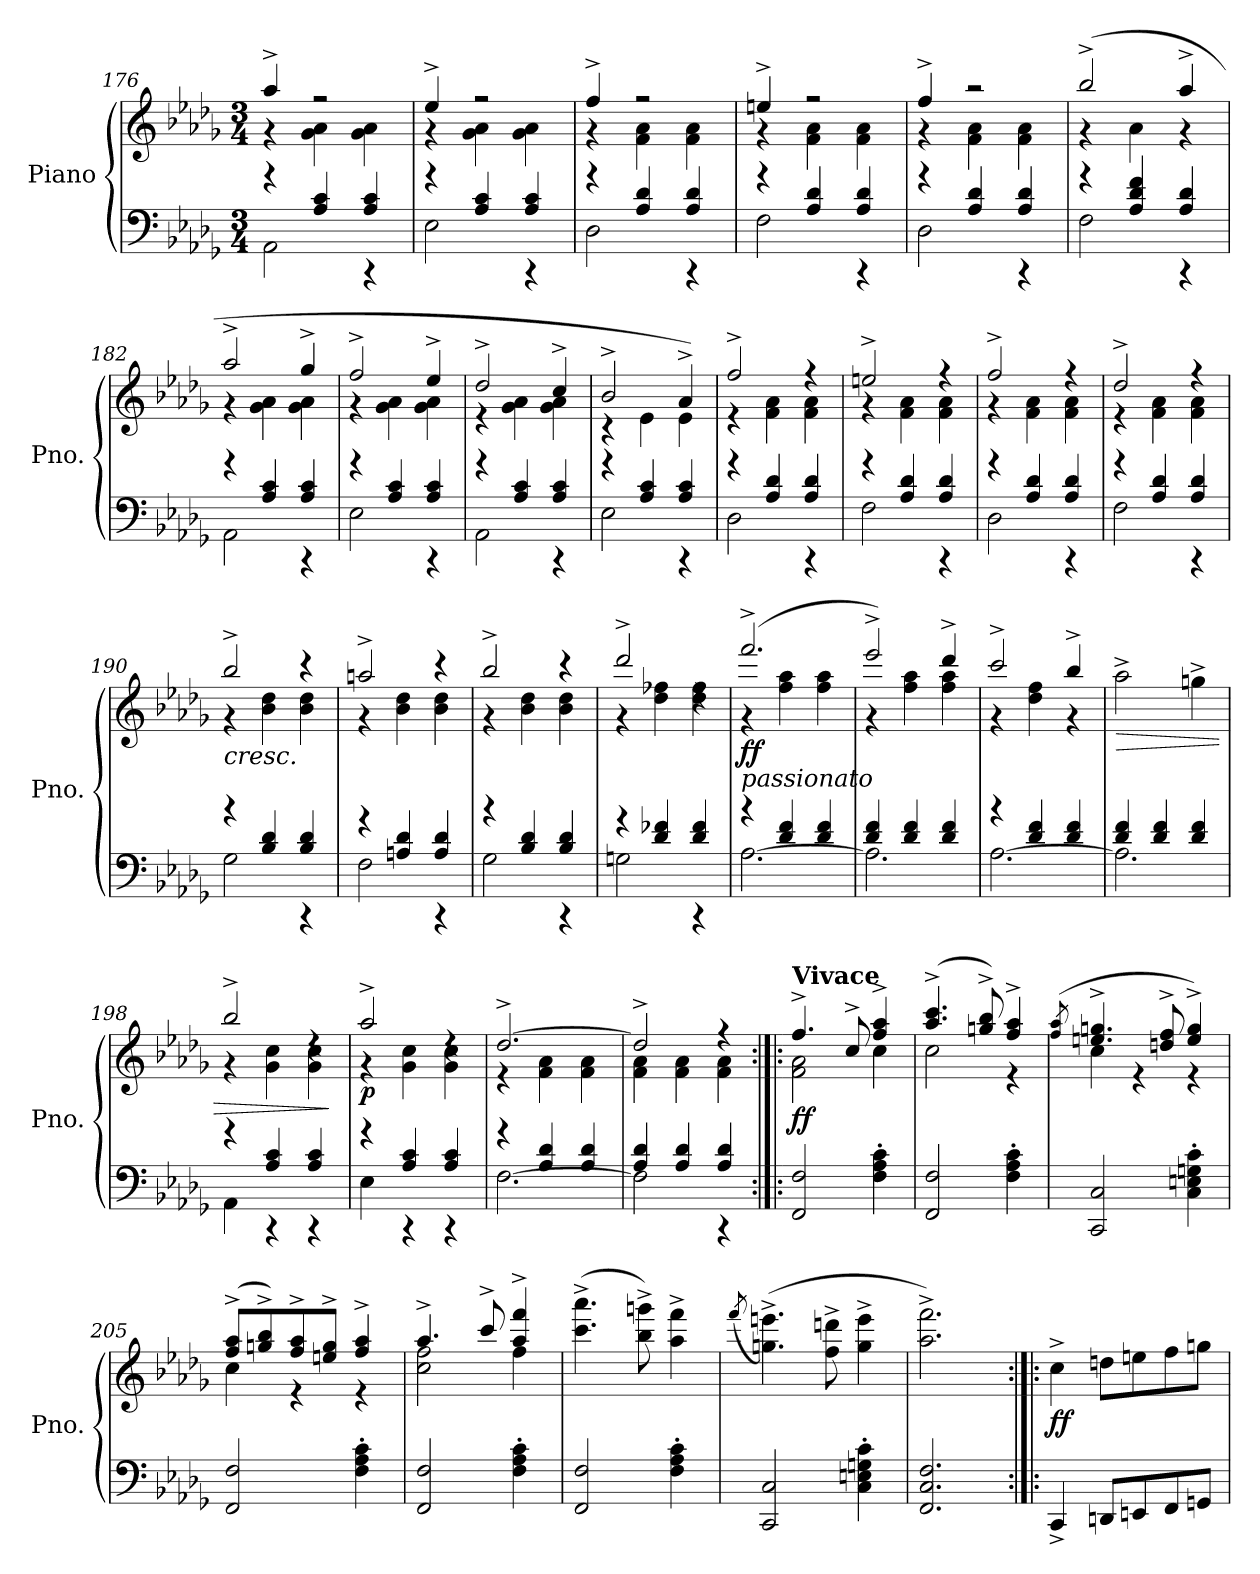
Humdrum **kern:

**kern	**kern	**dynam
*part1	*part1	*part1
*staff2	*staff1	*staff1/2
*I"Piano	*	*
*I'Pno.	*	*
*clefF4	*clefG2	*
*k[b-e-a-d-g-]	*k[b-e-a-d-g-]	*
*M3/4	*M3/4	*
=176	=176	=176
*^	*^	*
2AA-\	4rg	4aa-^/	4r	.
.	4A-/ 4c/	2r	4g-\ 4a-\	.
4rCC	4A-/ 4c/	.	4g-\ 4a-\	.
=177	=177	=177	=177	=177
2E-\	4rg	4ee-^/	4r	.
.	4A-/ 4c/	2r	4g-\ 4a-\	.
4rCC	4A-/ 4c/	.	4g-\ 4a-\	.
=178	=178	=178	=178	=178
2D-\	4rg	4ff^/	4r	.
.	4A-/ 4d-/	2r	4f\ 4a-\	.
4rCC	4A-/ 4d-/	.	4f\ 4a-\	.
=179	=179	=179	=179	=179
2F\	4rg	4een^/	4r	.
.	4A-/ 4d-/	2r	4f\ 4a-\	.
4rCC	4A-/ 4d-/	.	4f\ 4a-\	.
=180	=180	=180	=180	=180
2D-\	4rg	4ff^/	4r	.
.	4A-/ 4d-/	2r	4f\ 4a-\	.
4rCC	4A-/ 4d-/	.	4f\ 4a-\	.
=181	=181	=181	=181	=181
2F\	4rg	(>2bb-^/	4r	.
.	4A-/ 4d-/ 4f/	.	4a-\	.
4rCC	4A-/ 4d-/	4aa-^/	4r	.
=182	=182	=182	=182	=182
2AA-\	4rg	2aa-^/	4r	.
.	4A-/ 4c/	.	4g-\ 4a-\	.
4rCC	4A-/ 4c/	4gg-^/	4g-\ 4a-\	.
!!LO:LB:g=z	!!
=183	=183	=183	=183	=183
2E-\	4rg	2ff^/	4r	.
.	4A-/ 4c/	.	4g-\ 4a-\	.
4rCC	4A-/ 4c/	4ee-^/	4g-\ 4a-\	.
=184	=184	=184	=184	=184
2AA-\	4rg	2dd-^/	4r	.
.	4A-/ 4c/	.	4g-\ 4a-\	.
4rCC	4A-/ 4c/	4cc^/	4g-\ 4a-\	.
=185	=185	=185	=185	=185
2E-\	4rg	2b-^/	4r	.
.	4A-/ 4c/	.	4e-\	.
4rCC	4A-/ 4c/	4a-^/)	4e-\	.
=186	=186	=186	=186	=186
2D-\	4rg	2ff^/	4r	.
.	4A-/ 4d-/	.	4f\ 4a-\	.
4rCC	4A-/ 4d-/	4r	4f\ 4a-\	.
=187	=187	=187	=187	=187
2F\	4rg	2een^/	4r	.
.	4A-/ 4d-/	.	4f\ 4a-\	.
4rCC	4A-/ 4d-/	4r	4f\ 4a-\	.
=188	=188	=188	=188	=188
2D-\	4rg	2ff^/	4r	.
.	4A-/ 4d-/	.	4f\ 4a-\	.
4rCC	4A-/ 4d-/	4r	4f\ 4a-\	.
=189	=189	=189	=189	=189
2F\	4rg	2dd-^/	4r	.
.	4A-/ 4d-/	.	4f\ 4a-\	.
4rCC	4A-/ 4d-/	4r	4f\ 4a-\	.
=190	=190	=190	=190	=190
!	!	!LO:TX:b:i:t=cresc.	!	!
2G-\	4rb	2bb-^/	4r	.
.	4B-/ 4d-/	.	4b-\ 4dd-\	.
4rCC	4B-/ 4d-/	4r	4b-\ 4dd-\	.
=191	=191	=191	=191	=191
2F\	4rg	2aan^/	4r	.
.	4An/ 4d-/	.	4b-\ 4dd-\	.
4rCC	4A/ 4d-/	4r	4b-\ 4dd-\	.
=192	=192	=192	=192	=192
2G-\	4rb	2bb-^/	4r	.
.	4B-/ 4d-/	.	4b-\ 4dd-\	.
4rCC	4B-/ 4d-/	4r	4b-\ 4dd-\	.
!!LO:PB:g=z	!!
=193	=193	=193	=193	=193
2Gn\	4rg	2ddd-^/	4r	.
.	4d-/ 4f-X/	.	4dd-\ 4ff-X\	.
4rCC	4d-/ 4f-/	4rdd	4dd-\ 4ff-\	.
=194	=194	=194	=194	=194
!	!	!LO:TX:b:i:t=passionato	!	!
!	!	!	!	!LO:DY:b
[2.A-\	4rb	(>2.fff^/	4r	ff
.	4d-/ 4f/	.	4ff\ 4aa-\	.
.	4d-/ 4f/	.	4ff\ 4aa-\	.
=195	=195	=195	=195	=195
2.A-\]	4d-/ 4f/	2eee-^/)	4r	.
.	4d-/ 4f/	.	4ff\ 4aa-\	.
.	4d-/ 4f/	4ddd-^/	4ff\ 4aa-\	.
=196	=196	=196	=196	=196
[2.A-\	4rb	2ccc^/	4r	.
.	4d-/ 4f/	.	4dd-\ 4ff\	.
.	4d-/ 4f/	4bb-^/	4r	.
=197	=197	=197	=197	=197
!	!	!	!	!LO:HP:b
*	*	*v	*v	*
2.A-\]	4d-/ 4f/	2aa-^\	>
.	4d-/ 4f/	.	.
.	4d-/ 4f/	4ggn^\	.
=198	=198	=198	=198
*	*	*^	*
4AA-\	4rg	2bb-^/	4r	.
4rCC	4A-/ 4c/	.	4g-\ 4cc\	.
4rCC	4A-/ 4c/	4rdd	4g-\ 4cc\	.
*v	*v	*	*	*
*	*v	*v	*
.	.	]
=199	=199	=199
*^	*^	*
!	!	!	!	!LO:DY:b
4E-\	4rg	2aa-^/	4r	p
4rCC	4A-/ 4c/	.	4g-\ 4cc\	.
4rCC	4A-/ 4c/	4rdd	4g-\ 4cc\	.
=200	=200	=200	=200	=200
[2.F\	4rg	[2.dd-^/	4r	.
.	4A-/ 4d-/	.	4f\ 4a-\	.
.	4A-/ 4d-/	.	4f\ 4a-\	.
=201	=201	=201	=201	=201
2F\]	4A-/ 4d-/	2dd-^/]	4f\ 4a-\	.
.	4A-/ 4d-/	.	4f\ 4a-\	.
4rCC	4A-/ 4d-/	4r	4f\ 4a-\	.
*v	*v	*	*	*
!!LO:LB:g=z	!!
=202:|!|:	=202:|!|:	=202:|!|:	=202:|!|:
*	*MM220	*	*
*^	*	*	*
!	!	!LO:TX:a:B:t=Vivace	!	!
!	!	!	!	!LO:DY:b
*v	*v	*	*	*
2FF/ 2F/	4.ff^/	2f\ 2a-\	ff
.	8cc^/	.	.
4F\' 4A-\' 4c\'	4ff/^ 4aa-/^	4cc\	.
=203	=203	=203	=203
2FF/ 2F/	(>4.aa-/^ 4.ccc/^	2cc\	.
.	8ggn/^ 8bb-/^)	.	.
4F\' 4A-\' 4c\'	4ff/^ 4aa-/^	4r	.
=204	=204	=204	=204
.	(>8qff/ 8qaa-/	.	.
2CC/ 2C/	4.een/^ 4.ggn/^	4cc\	.
.	.	4r	.
.	8ddn/^ 8ff/^	.	.
4C\' 4En\' 4Gn\' 4c\'	4ee/^ 4gg/^)	4r	.
=205	=205	=205	=205
2FF/ 2F/	(>8ff/^ 8aa-/^L	4cc\	.
.	8ggn/^ 8bb-/^)	.	.
.	8ff/^ 8aa-/^	4r	.
.	8een/^ 8gg/^J	.	.
4F\' 4A-\' 4c\'	4ff/^ 4aa-/^	4r	.
=206	=206	=206	=206
2FF/ 2F/	4.aa-^/	2cc\ 2ff\	.
.	8ccc^/	.	.
4F\' 4A-\' 4c\'	4aa-/^ 4fff/^	4ff\	.
*	*v	*v	*
=207	=207	=207
2FF/ 2F/	(>4.ccc\^ 4.aaa-\^	.
.	8bb-\^ 8gggn\^)	.
4F\' 4A-\' 4c\'	4aa-\^ 4fff\^	.
=208	=208	=208
.	(>8qfff/	.
2CC/ 2C/	(>4.ggn\^ 4.eeen\^)	.
.	8ff\^ 8dddn\^	.
4C\' 4En\' 4Gn\' 4c\'	4gg\^ 4eee\^	.
=209	=209	=209
2.FF/ 2.C/ 2.F/	2.aa-\^ 2.fff\^)	.
!!LO:LB:g=z
=210:|!|:	=210:|!|:	=210:|!|:
!	!	!LO:DY:b
4CC^/	4cc^\	ff
8DDn/L	8ddn\L	.
8EEn/	8een\	.
8FF/	8ff\	.
8GGn/J	8ggn\J	.
=	=	=
*-	*-	*-
